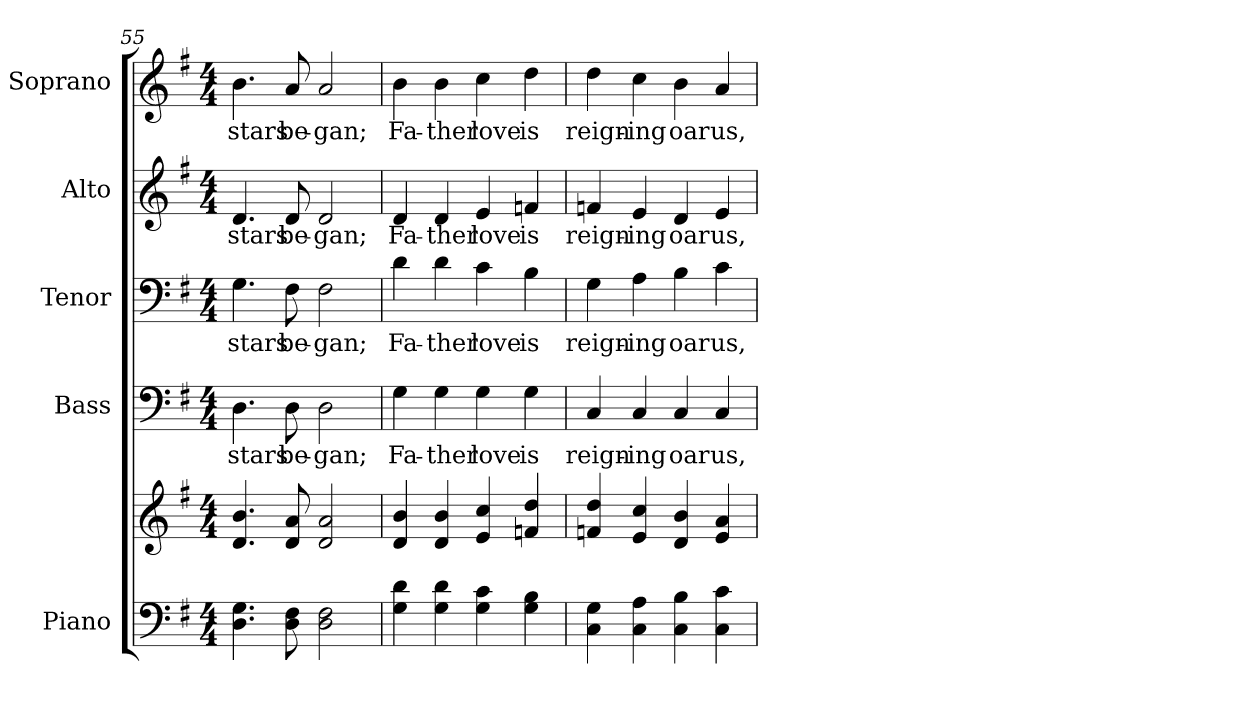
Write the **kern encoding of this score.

**kern	**kern	**kern	**text	**kern	**text	**kern	**text	**kern	**text
*part5	*part5	*part4	*part4	*part3	*part3	*part2	*part2	*part1	*part1
*staff6	*staff5	*staff4	*staff4	*staff3	*staff3	*staff2	*staff2	*staff1	*staff1
*I"Piano	*	*I"Bass	*	*I"Tenor	*	*I"Alto	*	*I"Soprano	*
*I'Pno.	*	*I'B.	*	*I'T.	*	*I'A.	*	*I'S.	*
!!LO:PB:g=z
*clefF4	*clefG2	*clefF4	*	*clefF4	*	*clefG2	*	*clefG2	*
*k[f#]	*k[f#]	*k[f#]	*	*k[f#]	*	*k[f#]	*	*k[f#]	*
*G:	*G:	*G:	*	*G:	*	*G:	*	*G:	*
*M4/4	*M4/4	*M4/4	*	*M4/4	*	*M4/4	*	*M4/4	*
=55	=55	=55	=55	=55	=55	=55	=55	=55	=55
!	!	!	!LO:LY:b:color=#000000	!	!	!	!	!	!
!	!	!	!	!	!LO:LY:b:color=#000000	!	!	!	!
!	!	!	!	!	!	!	!LO:LY:b:color=#000000	!	!
!	!	!	!	!	!	!	!	!	!LO:LY:b:color=#000000
4.Di\ 4.Gi	4.di/ 4.bi	4.Di\	stars	4.Gi\	stars	4.di/	stars	4.bi\	stars
!	!	!	!LO:LY:b:color=#000000	!	!	!	!	!	!
!	!	!	!	!	!LO:LY:b:color=#000000	!	!	!	!
!	!	!	!	!	!	!	!LO:LY:b:color=#000000	!	!
!	!	!	!	!	!	!	!	!	!LO:LY:b:color=#000000
8Di\ 8F#i	8di/ 8ai	8Di\	be-	8F#i\	be-	8di/	be-	8ai/	be-
!	!	!	!LO:LY:b:color=#000000	!	!	!	!	!	!
!	!	!	!	!	!LO:LY:b:color=#000000	!	!	!	!
!	!	!	!	!	!	!	!LO:LY:b:color=#000000	!	!
!	!	!	!	!	!	!	!	!	!LO:LY:b:color=#000000
2Di\ 2F#i	2di/ 2ai	2Di\	-gan;	2F#i\	-gan;	2di/	-gan;	2ai/	-gan;
=56	=56	=56	=56	=56	=56	=56	=56	=56	=56
!	!	!	!LO:LY:b:color=#000000	!	!	!	!	!	!
!	!	!	!	!	!LO:LY:b:color=#000000	!	!	!	!
!	!	!	!	!	!	!	!LO:LY:b:color=#000000	!	!
!	!	!	!	!	!	!	!	!	!LO:LY:b:color=#000000
4Gi\ 4di	4di/ 4bi	4Gi\	Fa-	4di\	Fa-	4di/	Fa-	4bi\	Fa-
!	!	!	!LO:LY:b:color=#000000	!	!	!	!	!	!
!	!	!	!	!	!LO:LY:b:color=#000000	!	!	!	!
!	!	!	!	!	!	!	!LO:LY:b:color=#000000	!	!
!	!	!	!	!	!	!	!	!	!LO:LY:b:color=#000000
4Gi\ 4di	4di/ 4bi	4Gi\	-ther	4di\	-ther	4di/	-ther	4bi\	-ther
!	!	!	!LO:LY:b:color=#000000	!	!	!	!	!	!
!	!	!	!	!	!LO:LY:b:color=#000000	!	!	!	!
!	!	!	!	!	!	!	!LO:LY:b:color=#000000	!	!
!	!	!	!	!	!	!	!	!	!LO:LY:b:color=#000000
4Gi\ 4ci	4ei/ 4cci	4Gi\	love	4ci\	love	4ei/	love	4cci\	love
!	!	!	!LO:LY:b:color=#000000	!	!	!	!	!	!
!	!	!	!	!	!LO:LY:b:color=#000000	!	!	!	!
!	!	!	!	!	!	!	!LO:LY:b:color=#000000	!	!
!	!	!	!	!	!	!	!	!	!LO:LY:b:color=#000000
4Gi\ 4Bi	4fni/ 4ddi	4Gi\	is	4Bi\	is	4fni/	is	4ddi\	is
!!LO:PB:g=z
=57	=57	=57	=57	=57	=57	=57	=57	=57	=57
!	!	!	!LO:LY:b:color=#000000	!	!	!	!	!	!
!	!	!	!	!	!LO:LY:b:color=#000000	!	!	!	!
!	!	!	!	!	!	!	!LO:LY:b:color=#000000	!	!
!	!	!	!	!	!	!	!	!	!LO:LY:b:color=#000000
4Ci\ 4Gi	4fni/ 4ddi	4Ci/	reign-	4Gi\	reign-	4fni/	reign-	4ddi\	reign-
!	!	!	!LO:LY:b:color=#000000	!	!	!	!	!	!
!	!	!	!	!	!LO:LY:b:color=#000000	!	!	!	!
!	!	!	!	!	!	!	!LO:LY:b:color=#000000	!	!
!	!	!	!	!	!	!	!	!	!LO:LY:b:color=#000000
4Ci\ 4Ai	4ei/ 4cci	4Ci/	-ing	4Ai\	-ing	4ei/	-ing	4cci\	-ing
!	!	!	!LO:LY:b:color=#000000	!	!	!	!	!	!
!	!	!	!	!	!LO:LY:b:color=#000000	!	!	!	!
!	!	!	!	!	!	!	!LO:LY:b:color=#000000	!	!
!	!	!	!	!	!	!	!	!	!LO:LY:b:color=#000000
4Ci\ 4Bi	4di/ 4bi	4Ci/	oar	4Bi\	oar	4di/	oar	4bi\	oar
!	!	!	!LO:LY:b:color=#000000	!	!	!	!	!	!
!	!	!	!	!	!LO:LY:b:color=#000000	!	!	!	!
!	!	!	!	!	!	!	!LO:LY:b:color=#000000	!	!
!	!	!	!	!	!	!	!	!	!LO:LY:b:color=#000000
4Ci\ 4ci	4ei/ 4ai	4Ci/	us,	4ci\	us,	4ei/	us,	4ai/	us,
=	=	=	=	=	=	=	=	=	=
*-	*-	*-	*-	*-	*-	*-	*-	*-	*-
